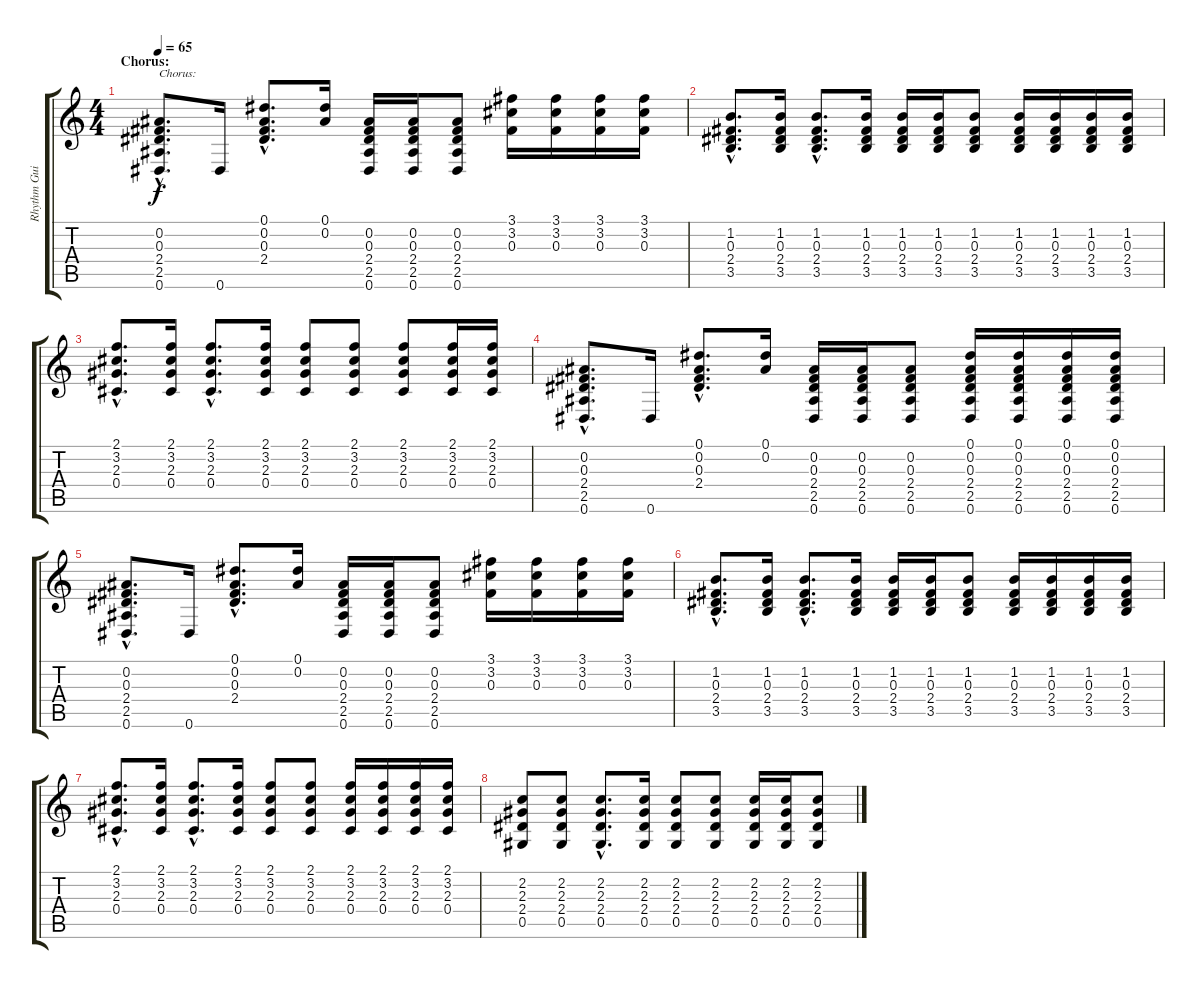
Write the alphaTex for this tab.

\track ("Rhythm Guitar 1" "Rhythm Gui") {instrument overdrivenguitar}
\staff {score tabs}
\tuning (Eb4 Bb3 Gb3 Db3 Ab2 Eb2) {hide}
\ts (4 4)
\section ("" "Chorus:")
\tempo 65
\clef g2
\ks c
(0.2{hac} 0.3{hac} 2.4{hac} 2.5{hac} 0.6{hac}).8{d txt "Chorus:" dy f} 0.6.16 (0.1{hac} 0.2{hac} 0.3{hac} 2.4{hac}).8{d} (0.1 0.2).16 (0.2 0.3 2.4 2.5 0.6).16 (0.2 0.3 2.4 2.5 0.6).16 (0.2 0.3 2.4 2.5 0.6).8 (3.1 3.2 0.3).16 (3.1 3.2 0.3).16 (3.1 3.2 0.3).16 (3.1 3.2 0.3).16 |
(1.2{hac} 0.3{hac} 2.4{hac} 3.5{hac}).8{d} (1.2 0.3 2.4 3.5).16 (1.2{hac} 0.3{hac} 2.4{hac} 3.5{hac}).8{d} (1.2 0.3 2.4 3.5).16 (1.2 0.3 2.4 3.5).16 (1.2 0.3 2.4 3.5).16 (1.2 0.3 2.4 3.5).8 (1.2 0.3 2.4 3.5).16 (1.2 0.3 2.4 3.5).16 (1.2 0.3 2.4 3.5).16 (1.2 0.3 2.4 3.5).16 |
(2.1{hac} 3.2{hac} 2.3{hac} 0.4{hac}).8{d} (2.1 3.2 2.3 0.4).16 (2.1{hac} 3.2{hac} 2.3{hac} 0.4{hac}).8{d} (2.1 3.2 2.3 0.4).16 (2.1 3.2 2.3 0.4).8 (2.1 3.2 2.3 0.4).8 (2.1 3.2 2.3 0.4).8 (2.1 3.2 2.3 0.4).16 (2.1 3.2 2.3 0.4).16 |
(0.2{hac} 0.3{hac} 2.4{hac} 2.5{hac} 0.6{hac}).8{d} 0.6.16 (0.1{hac} 0.2{hac} 0.3{hac} 2.4{hac}).8{d} (0.1 0.2).16 (0.2 0.3 2.4 2.5 0.6).16 (0.2 0.3 2.4 2.5 0.6).16 (0.2 0.3 2.4 2.5 0.6).8 (0.1 0.2 0.3 2.4 2.5 0.6).16 (0.1 0.2 0.3 2.4 2.5 0.6).16 (0.1 0.2 0.3 2.4 2.5 0.6).16 (0.1 0.2 0.3 2.4 2.5 0.6).16 |
(0.2{hac} 0.3{hac} 2.4{hac} 2.5{hac} 0.6{hac}).8{d} 0.6.16 (0.1{hac} 0.2{hac} 0.3{hac} 2.4{hac}).8{d} (0.1 0.2).16 (0.2 0.3 2.4 2.5 0.6).16 (0.2 0.3 2.4 2.5 0.6).16 (0.2 0.3 2.4 2.5 0.6).8 (3.1 3.2 0.3).16 (3.1 3.2 0.3).16 (3.1 3.2 0.3).16 (3.1 3.2 0.3).16 |
(1.2{hac} 0.3{hac} 2.4{hac} 3.5{hac}).8{d} (1.2 0.3 2.4 3.5).16 (1.2{hac} 0.3{hac} 2.4{hac} 3.5{hac}).8{d} (1.2 0.3 2.4 3.5).16 (1.2 0.3 2.4 3.5).16 (1.2 0.3 2.4 3.5).16 (1.2 0.3 2.4 3.5).8 (1.2 0.3 2.4 3.5).16 (1.2 0.3 2.4 3.5).16 (1.2 0.3 2.4 3.5).16 (1.2 0.3 2.4 3.5).16 |
(2.1{hac} 3.2{hac} 2.3{hac} 0.4{hac}).8{d} (2.1 3.2 2.3 0.4).16 (2.1{hac} 3.2{hac} 2.3{hac} 0.4{hac}).8{d} (2.1 3.2 2.3 0.4).16 (2.1 3.2 2.3 0.4).8 (2.1 3.2 2.3 0.4).8 (2.1 3.2 2.3 0.4).16 (2.1 3.2 2.3 0.4).16 (2.1 3.2 2.3 0.4).16 (2.1 3.2 2.3 0.4).16 |
(2.2 2.3 2.4 0.5).8 (2.2 2.3 2.4 0.5).8 (2.2{hac} 2.3{hac} 2.4{hac} 0.5{hac}).8{d} (2.2 2.3 2.4 0.5).16 (2.2 2.3 2.4 0.5).8 (2.2 2.3 2.4 0.5).8 (2.2 2.3 2.4 0.5).16 (2.2 2.3 2.4 0.5).16 (2.2 2.3 2.4 0.5).8
